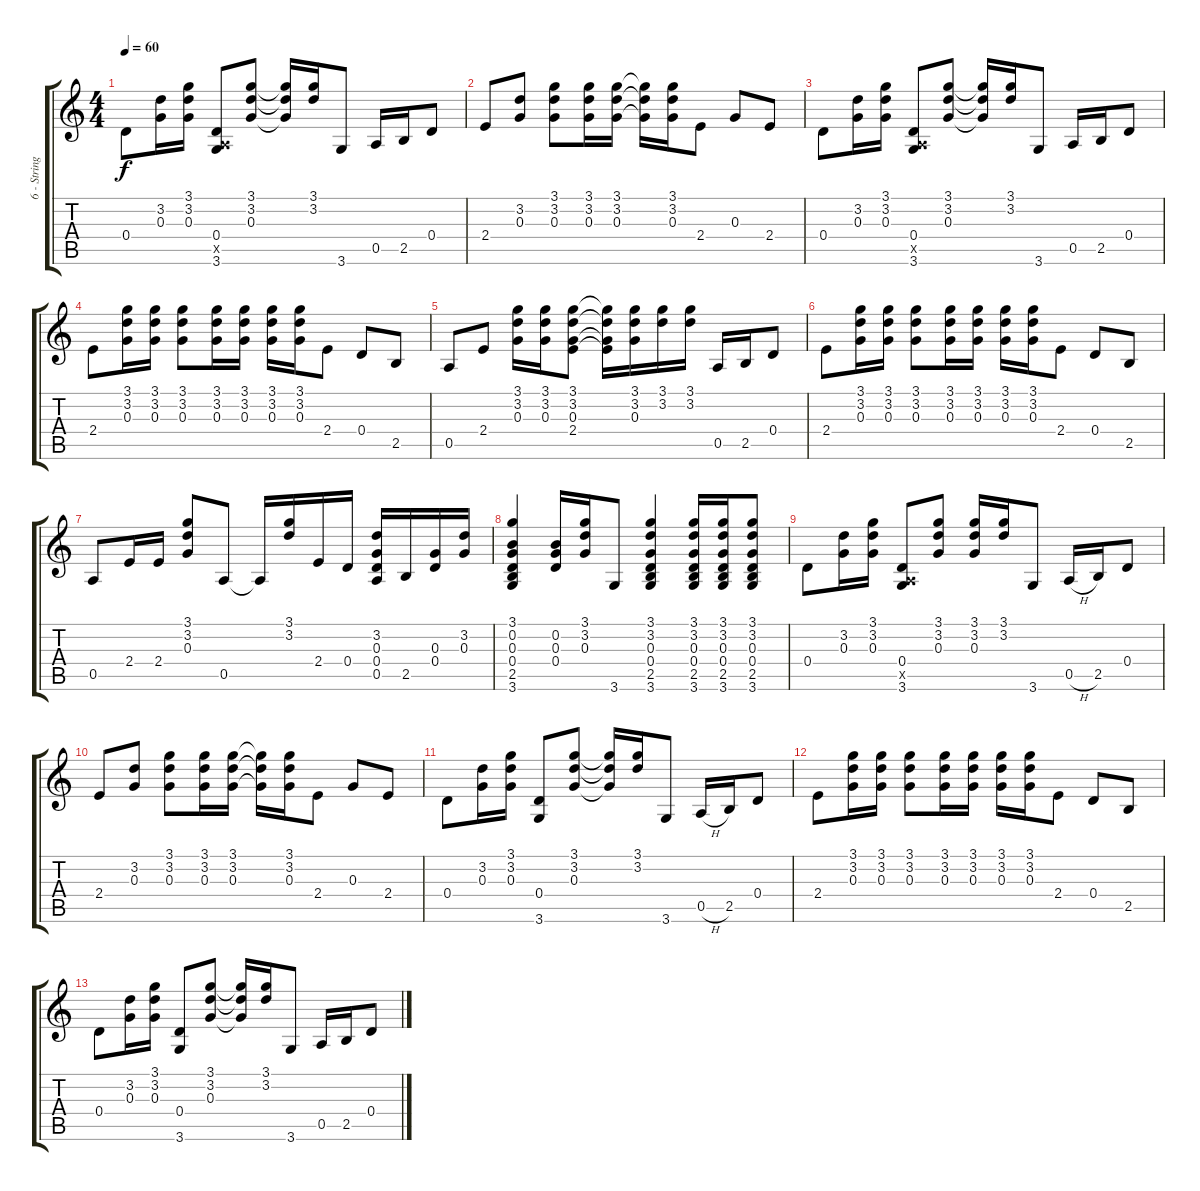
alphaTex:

\track ("6 - String Acoustic" "6 - String") {instrument acousticguitarsteel}
\staff {score tabs}
\tuning (E4 B3 G3 D3 A2 E2) {hide}
\ts (4 4)
\tempo 60
\clef g2
\ks c
0.4.8{dy f} (3.2 0.3).16 (3.1 3.2 0.3).16 (0.4 0.5{x} 3.6).8 (3.1 3.2 0.3).8 (3.1{t} 3.2{t} 0.3{t}).16 (3.1 3.2).16 3.6.8 0.5.16 2.5.16 0.4.8 |
2.4.8 (3.2 0.3).8 (3.1 3.2 0.3).8 (3.1 3.2 0.3).16 (3.1 3.2 0.3).16 (3.1{t} 3.2{t} 0.3{t}).16 (3.1 3.2 0.3).16 2.4.8 0.3.8 2.4.8 |
0.4.8 (3.2 0.3).16 (3.1 3.2 0.3).16 (0.4 0.5{x} 3.6).8 (3.1 3.2 0.3).8 (3.1{t} 3.2{t} 0.3{t}).16 (3.1 3.2).16 3.6.8 0.5.16 2.5.16 0.4.8 |
2.4.8 (3.1 3.2 0.3).16 (3.1 3.2 0.3).16 (3.1 3.2 0.3).8 (3.1 3.2 0.3).16 (3.1 3.2 0.3).16 (3.1 3.2 0.3).16 (3.1 3.2 0.3).16 2.4.8 0.4.8 2.5.8 |
0.5.8 2.4.8 (3.1 3.2 0.3).16 (3.1 3.2 0.3).16 (3.1 3.2 0.3 2.4).8 (3.1{t} 3.2{t} 0.3{t} 2.4{t}).16 (3.1 3.2 0.3).16 (3.1 3.2).16 (3.1 3.2).16 0.5.16 2.5.16 0.4.8 |
2.4.8 (3.1 3.2 0.3).16 (3.1 3.2 0.3).16 (3.1 3.2 0.3).8 (3.1 3.2 0.3).16 (3.1 3.2 0.3).16 (3.1 3.2 0.3).16 (3.1 3.2 0.3).16 2.4.8 0.4.8 2.5.8 |
0.5.8 2.4.16 2.4.16 (3.1 3.2 0.3).8 0.5.8 0.5{t}.16 (3.1 3.2).16 2.4.16 0.4.16 (3.2 0.3 0.4 0.5).16 2.5.16 (0.3 0.4).16 (3.2 0.3).16 |
(3.1 0.2 0.3 0.4 2.5 3.6).4 (0.2 0.3 0.4).16 (3.1 3.2 0.3).16 3.6.8 (3.1 3.2 0.3 0.4 2.5 3.6).4 (3.1 3.2 0.3 0.4 2.5 3.6).16 (3.1 3.2 0.3 0.4 2.5 3.6).16 (3.1 3.2 0.3 0.4 2.5 3.6).8 |
0.4.8 (3.2 0.3).16 (3.1 3.2 0.3).16 (0.4 0.5{x} 3.6).8 (3.1 3.2 0.3).8 (3.1 3.2 0.3).16 (3.1 3.2).16 3.6.8 0.5{h}.16 2.5.16 0.4.8 |
2.4.8 (3.2 0.3).8 (3.1 3.2 0.3).8 (3.1 3.2 0.3).16 (3.1 3.2 0.3).16 (3.1{t} 3.2{t} 0.3{t}).16 (3.1 3.2 0.3).16 2.4.8 0.3.8 2.4.8 |
0.4.8 (3.2 0.3).16 (3.1 3.2 0.3).16 (0.4 3.6).8 (3.1 3.2 0.3).8 (3.1{t} 3.2{t} 0.3{t}).16 (3.1 3.2).16 3.6.8 0.5{h}.16 2.5.16 0.4.8 |
2.4.8 (3.1 3.2 0.3).16 (3.1 3.2 0.3).16 (3.1 3.2 0.3).8 (3.1 3.2 0.3).16 (3.1 3.2 0.3).16 (3.1 3.2 0.3).16 (3.1 3.2 0.3).16 2.4.8 0.4.8 2.5.8 |
0.4.8 (3.2 0.3).16 (3.1 3.2 0.3).16 (0.4 3.6).8 (3.1 3.2 0.3).8 (3.1{t} 3.2{t} 0.3{t}).16 (3.1 3.2).16 3.6.8 0.5.16 2.5.16 0.4.8
